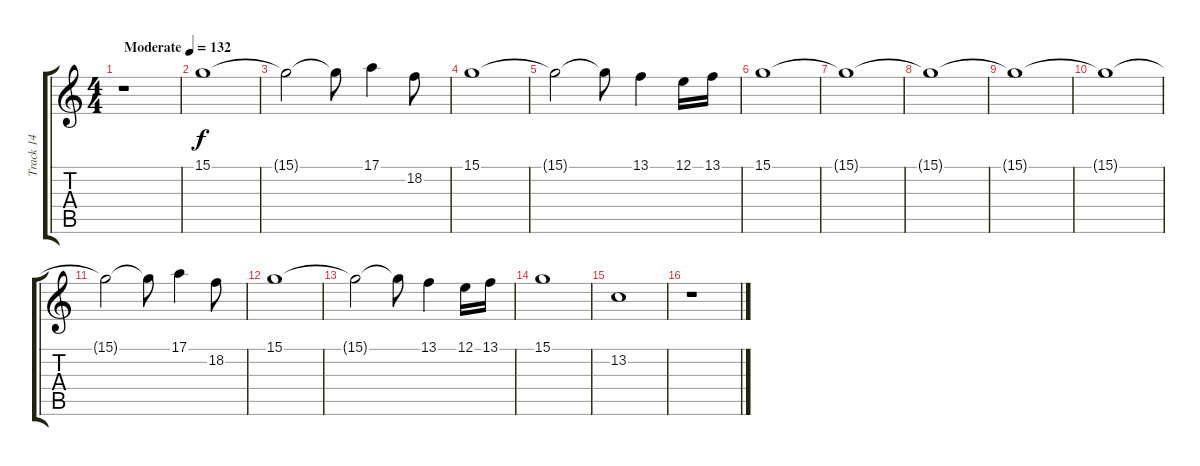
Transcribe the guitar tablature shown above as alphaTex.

\track ("Track 14" "Track 14") {instrument harpsichord}
\staff {score tabs}
\tuning (E4 B3 G3 D3 A2 E2) {hide}
\ts (4 4)
\tempo (132 "Moderate")
\clef g2
\ks c
r.1{dy f instrument harpsichord} |
15.1.1 |
15.1{t}.2 15.1{t}.8 17.1.4 18.2.8 |
15.1.1 |
15.1{t}.2 15.1{t}.8 13.1.4 12.1.16 13.1.16 |
15.1.1 |
15.1{t}.1 |
15.1{t}.1 |
15.1{t}.1 |
15.1{t}.1 |
15.1{t}.2 15.1{t}.8 17.1.4 18.2.8 |
15.1.1 |
15.1{t}.2 15.1{t}.8 13.1.4 12.1.16 13.1.16 |
15.1.1 |
13.2.1 |
r.1
